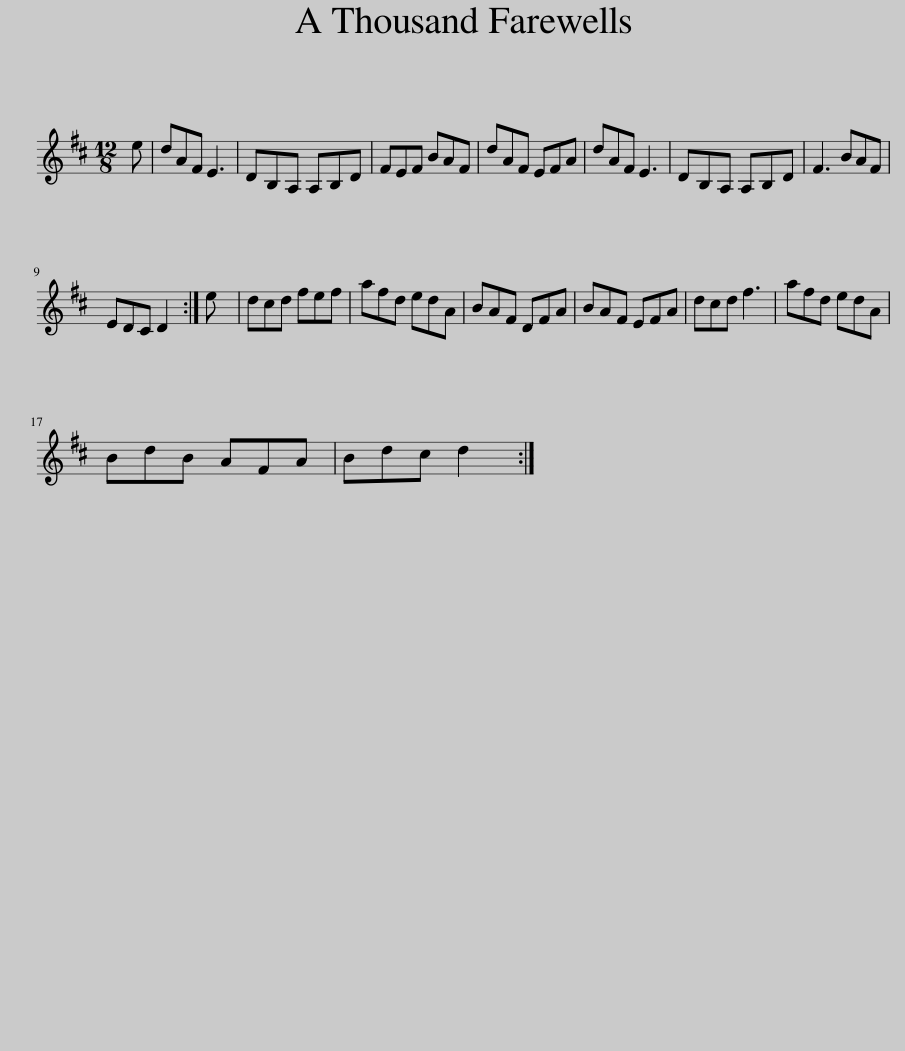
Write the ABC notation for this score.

X:1
L:1/8
M:12/8
I:linebreak $
K:D
V:1 treble
V:1
 e | dAF E3 | DB,A, A,B,D | FEF BAF | dAF EFA | %5
 dAF E3 | DB,A, A,B,D | F3 BAF |$ EDC D2 :| e | %10
 dcd fef | afd edA | BAF DFA | BAF EFA | dcd f3 | %15
 afd edA |$ BdB AFA | Bdc d2 :| %18
